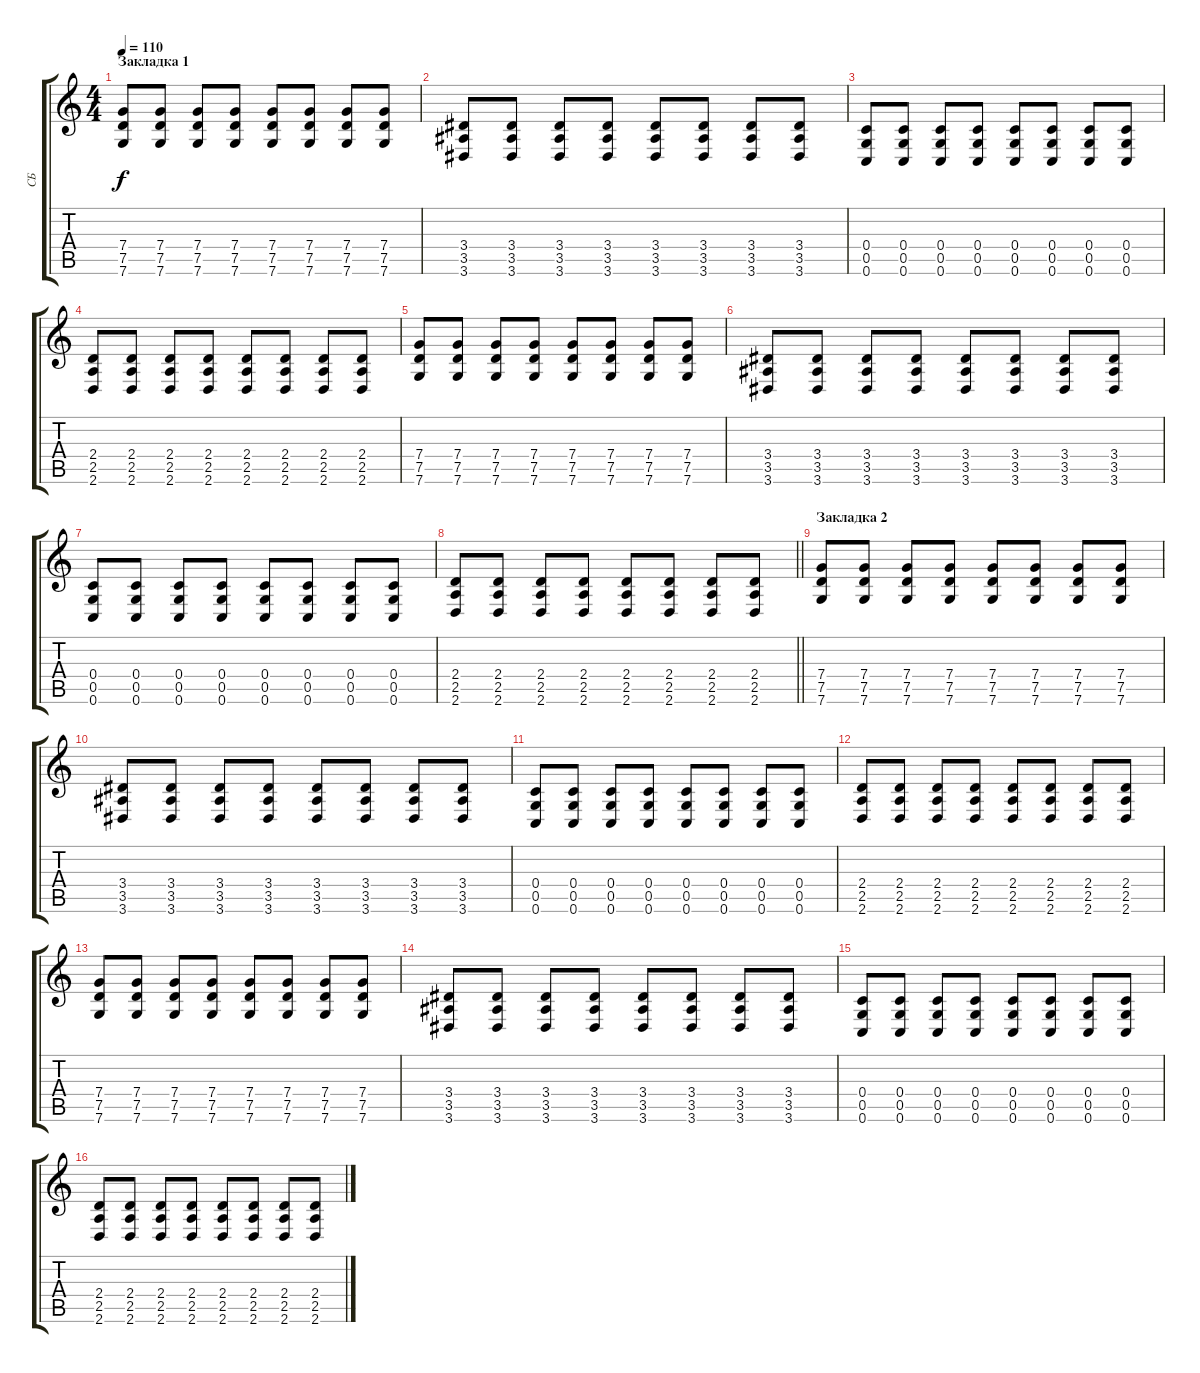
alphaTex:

\track ("СБ" "СБ") {instrument distortionguitar}
\staff {score tabs}
\tuning (D4 A3 F3 C3 G2 C2) {hide}
\ts (4 4)
\section ("" "Закладка 1")
\tempo 110
\clef g2
\ks c
(7.4 7.5 7.6).8{dy f} (7.4 7.5 7.6).8 (7.4 7.5 7.6).8 (7.4 7.5 7.6).8 (7.4 7.5 7.6).8 (7.4 7.5 7.6).8 (7.4 7.5 7.6).8 (7.4 7.5 7.6).8 |
(3.4 3.5 3.6).8 (3.4 3.5 3.6).8 (3.4 3.5 3.6).8 (3.4 3.5 3.6).8 (3.4 3.5 3.6).8 (3.4 3.5 3.6).8 (3.4 3.5 3.6).8 (3.4 3.5 3.6).8 |
(0.4 0.5 0.6).8 (0.4 0.5 0.6).8 (0.4 0.5 0.6).8 (0.4 0.5 0.6).8 (0.4 0.5 0.6).8 (0.4 0.5 0.6).8 (0.4 0.5 0.6).8 (0.4 0.5 0.6).8 |
(2.4 2.5 2.6).8 (2.4 2.5 2.6).8 (2.4 2.5 2.6).8 (2.4 2.5 2.6).8 (2.4 2.5 2.6).8 (2.4 2.5 2.6).8 (2.4 2.5 2.6).8 (2.4 2.5 2.6).8 |
(7.4 7.5 7.6).8 (7.4 7.5 7.6).8 (7.4 7.5 7.6).8 (7.4 7.5 7.6).8 (7.4 7.5 7.6).8 (7.4 7.5 7.6).8 (7.4 7.5 7.6).8 (7.4 7.5 7.6).8 |
(3.4 3.5 3.6).8 (3.4 3.5 3.6).8 (3.4 3.5 3.6).8 (3.4 3.5 3.6).8 (3.4 3.5 3.6).8 (3.4 3.5 3.6).8 (3.4 3.5 3.6).8 (3.4 3.5 3.6).8 |
(0.4 0.5 0.6).8 (0.4 0.5 0.6).8 (0.4 0.5 0.6).8 (0.4 0.5 0.6).8 (0.4 0.5 0.6).8 (0.4 0.5 0.6).8 (0.4 0.5 0.6).8 (0.4 0.5 0.6).8 |
\barLineRight lightlight
(2.4 2.5 2.6).8 (2.4 2.5 2.6).8 (2.4 2.5 2.6).8 (2.4 2.5 2.6).8 (2.4 2.5 2.6).8 (2.4 2.5 2.6).8 (2.4 2.5 2.6).8 (2.4 2.5 2.6).8 |
\section ("" "Закладка 2")
(7.4 7.5 7.6).8 (7.4 7.5 7.6).8 (7.4 7.5 7.6).8 (7.4 7.5 7.6).8 (7.4 7.5 7.6).8 (7.4 7.5 7.6).8 (7.4 7.5 7.6).8 (7.4 7.5 7.6).8 |
(3.4 3.5 3.6).8 (3.4 3.5 3.6).8 (3.4 3.5 3.6).8 (3.4 3.5 3.6).8 (3.4 3.5 3.6).8 (3.4 3.5 3.6).8 (3.4 3.5 3.6).8 (3.4 3.5 3.6).8 |
(0.4 0.5 0.6).8 (0.4 0.5 0.6).8 (0.4 0.5 0.6).8 (0.4 0.5 0.6).8 (0.4 0.5 0.6).8 (0.4 0.5 0.6).8 (0.4 0.5 0.6).8 (0.4 0.5 0.6).8 |
(2.4 2.5 2.6).8 (2.4 2.5 2.6).8 (2.4 2.5 2.6).8 (2.4 2.5 2.6).8 (2.4 2.5 2.6).8 (2.4 2.5 2.6).8 (2.4 2.5 2.6).8 (2.4 2.5 2.6).8 |
(7.4 7.5 7.6).8{volume 0} (7.4 7.5 7.6).8 (7.4 7.5 7.6).8 (7.4 7.5 7.6).8 (7.4 7.5 7.6).8 (7.4 7.5 7.6).8 (7.4 7.5 7.6).8 (7.4 7.5 7.6).8 |
(3.4 3.5 3.6).8 (3.4 3.5 3.6).8 (3.4 3.5 3.6).8 (3.4 3.5 3.6).8 (3.4 3.5 3.6).8 (3.4 3.5 3.6).8 (3.4 3.5 3.6).8 (3.4 3.5 3.6).8 |
(0.4 0.5 0.6).8 (0.4 0.5 0.6).8 (0.4 0.5 0.6).8 (0.4 0.5 0.6).8 (0.4 0.5 0.6).8 (0.4 0.5 0.6).8 (0.4 0.5 0.6).8 (0.4 0.5 0.6).8 |
(2.4 2.5 2.6).8 (2.4 2.5 2.6).8 (2.4 2.5 2.6).8 (2.4 2.5 2.6).8 (2.4 2.5 2.6).8 (2.4 2.5 2.6).8 (2.4 2.5 2.6).8 (2.4 2.5 2.6).8
